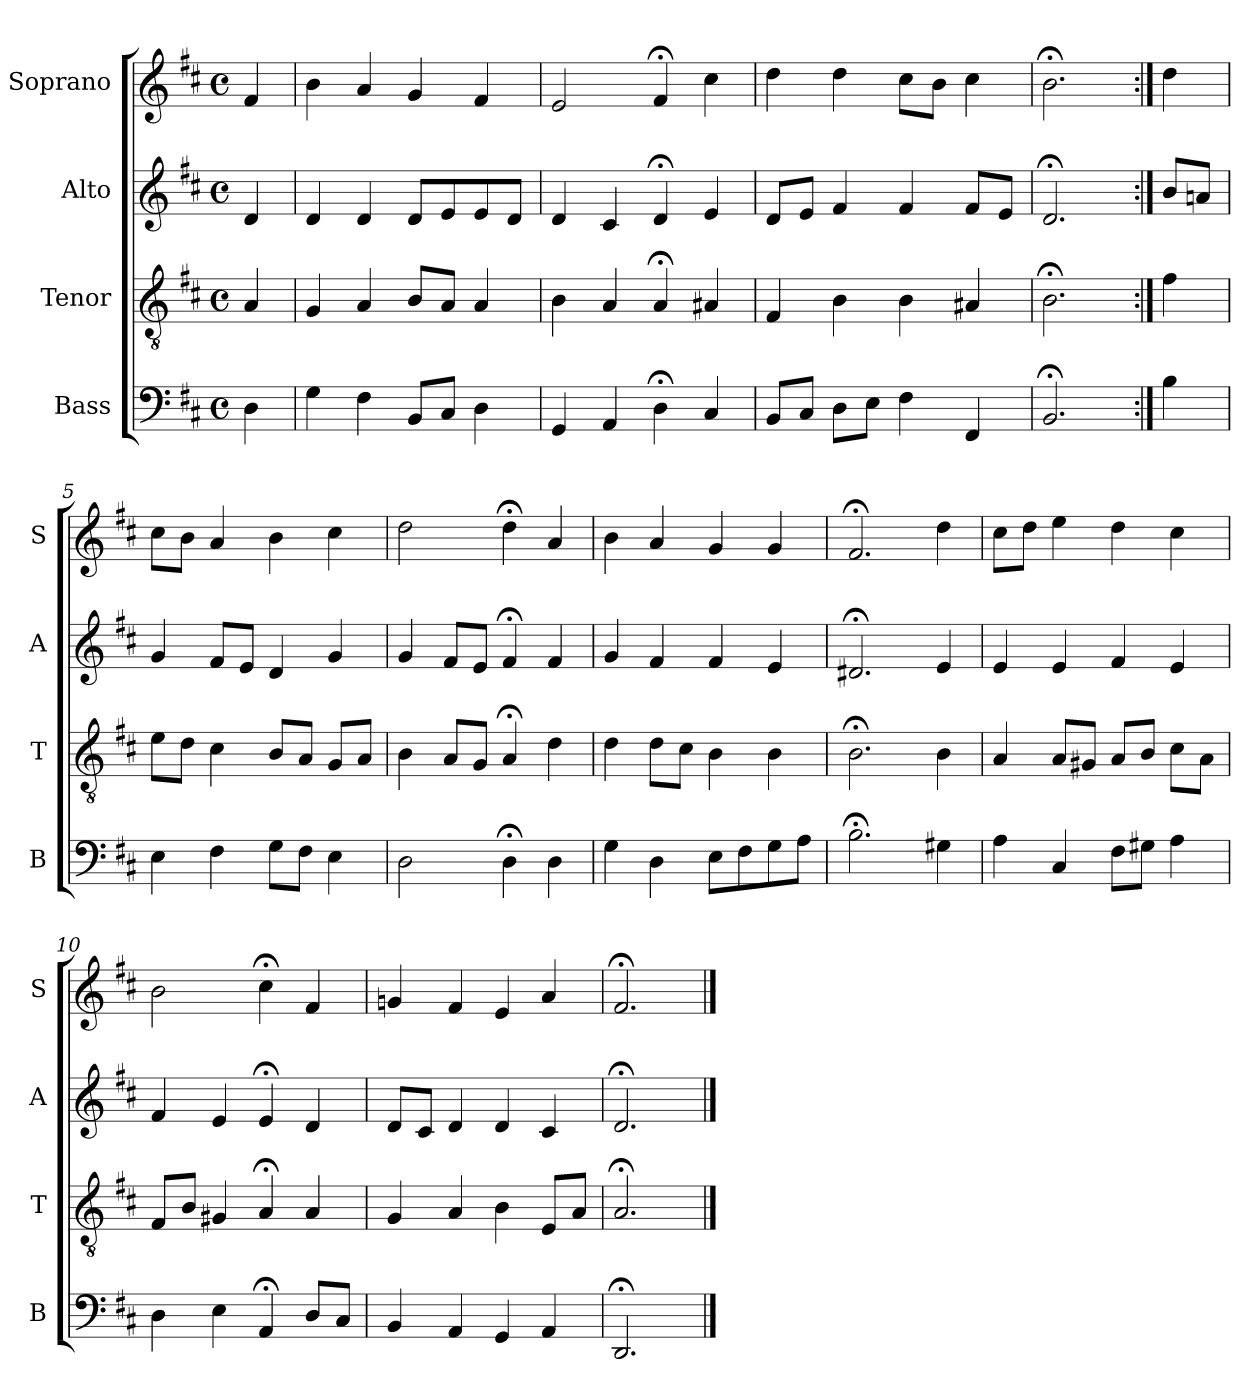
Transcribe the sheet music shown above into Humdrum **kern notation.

**kern	**kern	**kern	**kern
*part4	*part3	*part2	*part1
*staff4	*staff3	*staff2	*staff1
*I"Bass	*I"Tenor	*I"Alto	*I"Soprano
*I'B	*I'T	*I'A	*I'S
*clefF4	*clefGv2	*clefG2	*clefG2
*k[f#c#]	*k[f#c#]	*k[f#c#]	*k[f#c#]
*D:	*D:	*D:	*D:
*M4/4	*M4/4	*M4/4	*M4/4
*met(c)	*met(c)	*met(c)	*met(c)
*MM100	*MM100	*MM100	*MM100
=	=	=	=
4D	4A	4d	4f#
=1	=1	=1	=1
4G	4G	4d	4b
4F#	4A	4d	4a
8BBL	8BL	8dL	4g
8C#J	8AJ	8e	.
4D	4A	8e	4f#
.	.	8dJ	.
=2	=2	=2	=2
4GG	4B	4d	2e
4AA	4A	4c#	.
4D;<	4A;<	4d;<	4f#;<
4C#i	4A#Xi	4ei	4cc#i
=3	=3	=3	=3
8BBL	4F#	8dL	4dd
8C#J	.	8eJ	.
8DL	4B	4f#	4dd
8EJ	.	.	.
4F#	4B	4f#	8cc#L
.	.	.	8bJ
4FF#	4A#X	8f#L	4cc#
.	.	8eJ	.
=4	=4	=4	=4
2.BB;<	2.B;<	2.d;<	2.b;<
=:|!	=:|!	=:|!	=:|!
4B	4f#	8bL	4dd
.	.	8anJ	.
=5	=5	=5	=5
4Ei	8eiL	4gi	8cc#iL
.	8dJ	.	8bJ
4F#	4c#	8f#L	4a
.	.	8eJ	.
8GL	8BL	4d	4b
8F#J	8AJ	.	.
4Ei	8GiL	4gi	4cc#i
.	8AJ	.	.
=6	=6	=6	=6
2D	4B	4g	2dd
.	8AL	8f#L	.
.	8GJ	8eJ	.
4D;<	4A;<	4f#;<	4dd;<
4D	4d	4f#	4a
=7	=7	=7	=7
4G	4d	4g	4b
4D	8dL	4f#	4a
.	8c#J	.	.
8EL	4B	4f#	4g
8F#	.	.	.
8G	4B	4e	4g
8AJ	.	.	.
=8	=8	=8	=8
2.B;<	2.B;<	2.d#X;<	2.f#;<
4G#X	4B	4e	4dd
=9	=9	=9	=9
4A	4A	4e	8cc#L
.	.	.	8ddJ
4C#	8AL	4e	4ee
.	8G#XJ	.	.
8F#L	8AL	4f#	4dd
8G#XJ	8BJ	.	.
4A	8c#L	4e	4cc#
.	8AJ	.	.
=10	=10	=10	=10
4D	8F#L	4f#	2b
.	8BJ	.	.
4E	4G#X	4e	.
4AA;<	4A;<	4e;<	4cc#;<
8DL	4A	4d	4f#
8C#J	.	.	.
=11	=11	=11	=11
4BB	4G	8dL	4gn
.	.	8c#J	.
4AA	4A	4d	4f#
4GG	4B	4d	4e
4AA	8EL	4c#	4a
.	8AJ	.	.
=12	=12	=12	=12
2.DD;<	2.A;<	2.d;<	2.f#;<
==	==	==	==
*-	*-	*-	*-
